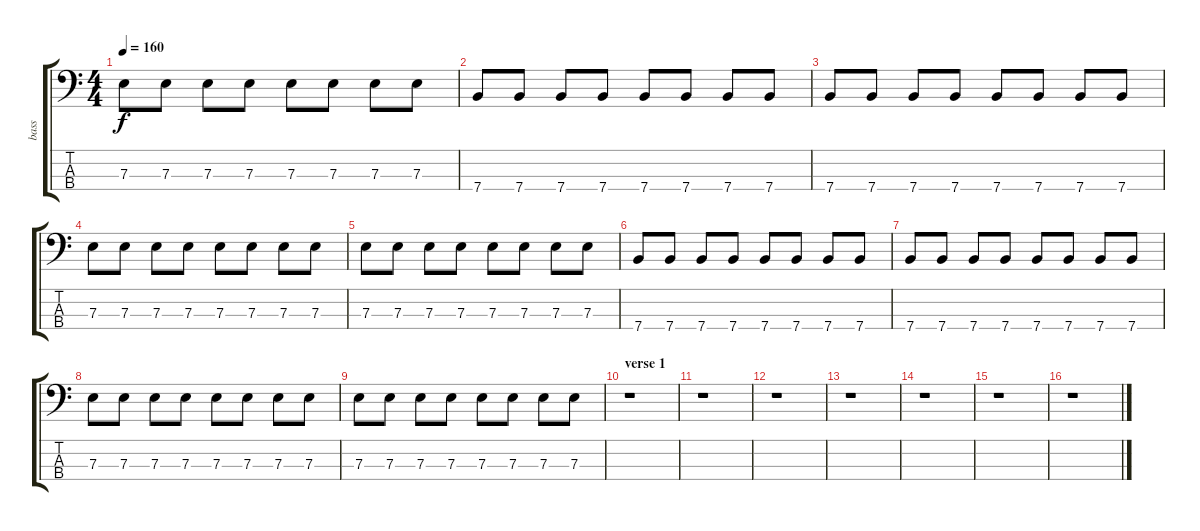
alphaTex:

\track ("bass" "bass") {instrument electricbasspick}
\staff {score tabs}
\tuning (G2 D2 A1 E1) {hide}
\ts (4 4)
\tempo 160
\clef f4
\ks c
7.3.8{dy f} 7.3.8 7.3.8 7.3.8 7.3.8 7.3.8 7.3.8 7.3.8 |
7.4.8 7.4.8 7.4.8 7.4.8 7.4.8 7.4.8 7.4.8 7.4.8 |
7.4.8 7.4.8 7.4.8 7.4.8 7.4.8 7.4.8 7.4.8 7.4.8 |
7.3.8 7.3.8 7.3.8 7.3.8 7.3.8 7.3.8 7.3.8 7.3.8 |
7.3.8 7.3.8 7.3.8 7.3.8 7.3.8 7.3.8 7.3.8 7.3.8 |
7.4.8 7.4.8 7.4.8 7.4.8 7.4.8 7.4.8 7.4.8 7.4.8 |
7.4.8 7.4.8 7.4.8 7.4.8 7.4.8 7.4.8 7.4.8 7.4.8 |
7.3.8 7.3.8 7.3.8 7.3.8 7.3.8 7.3.8 7.3.8 7.3.8 |
7.3.8 7.3.8 7.3.8 7.3.8 7.3.8 7.3.8 7.3.8 7.3.8 |
\section ("" "verse 1")
r.1 |
r.1 |
r.1 |
r.1 |
r.1 |
r.1 |
r.1
